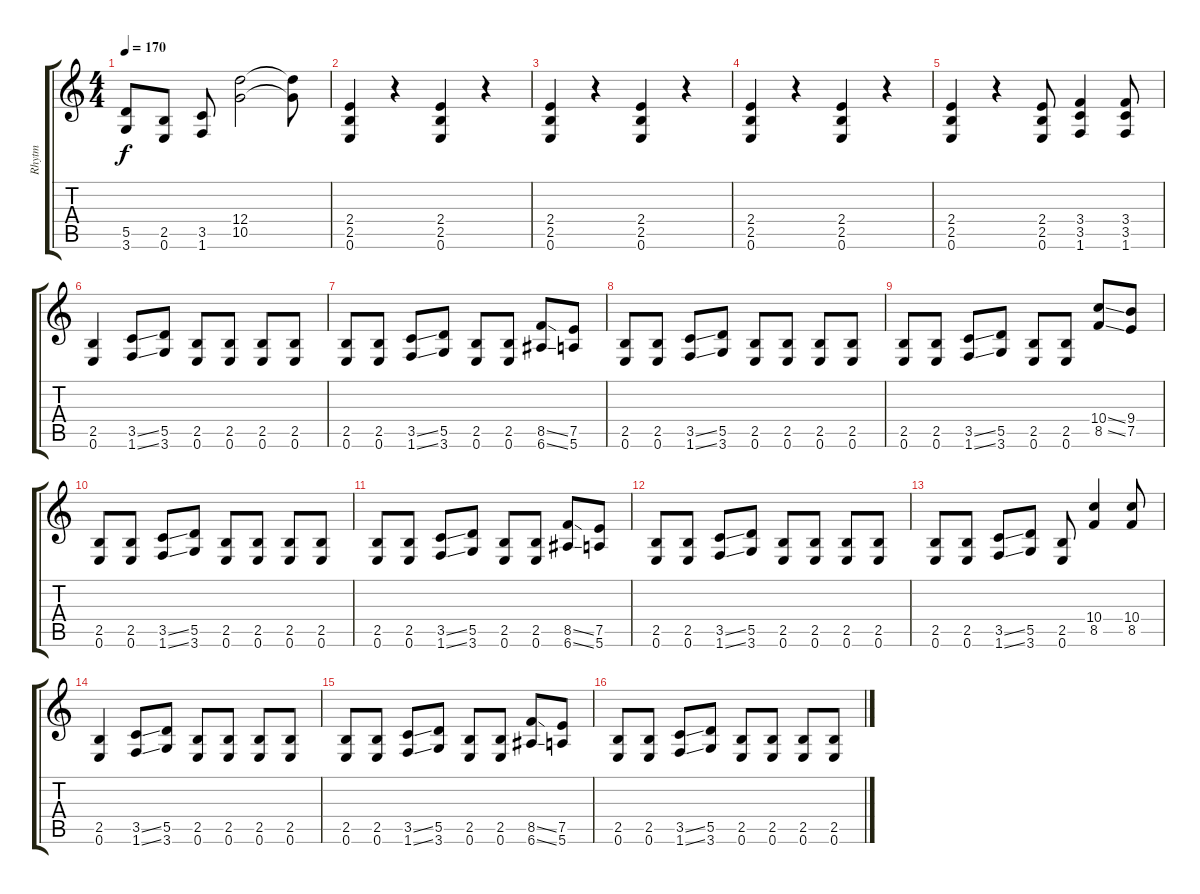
\track ("Rhytm" "Rhytm") {instrument distortionguitar}
\staff {score tabs}
\tuning (E4 B3 G3 D3 A2 E2) {hide}
\ts (4 4)
\tempo 170
\clef g2
\ks c
(5.5 3.6).8{dy f} (2.5 0.6).8 (3.5 1.6).8 (12.4 10.5).2 (12.4{t} 10.5{t}).8 |
(2.4 2.5 0.6).4 r.4 (2.4 2.5 0.6).4 r.4 |
(2.4 2.5 0.6).4 r.4 (2.4 2.5 0.6).4 r.4 |
(2.4 2.5 0.6).4 r.4 (2.4 2.5 0.6).4 r.4 |
(2.4 2.5 0.6).4 r.4 (2.4 2.5 0.6).8 (3.4 3.5 1.6).4 (3.4 3.5 1.6).8 |
(2.5 0.6).4 (3.5{ss} 1.6{ss}).8 (5.5 3.6).8 (2.5 0.6).8 (2.5 0.6).8 (2.5 0.6).8 (2.5 0.6).8 |
(2.5 0.6).8 (2.5 0.6).8 (3.5{ss} 1.6{ss}).8 (5.5 3.6).8 (2.5 0.6).8 (2.5 0.6).8 (8.5{ss} 6.6{ss}).8 (7.5 5.6).8 |
(2.5 0.6).8 (2.5 0.6).8 (3.5{ss} 1.6{ss}).8 (5.5 3.6).8 (2.5 0.6).8 (2.5 0.6).8 (2.5 0.6).8 (2.5 0.6).8 |
(2.5 0.6).8 (2.5 0.6).8 (3.5{ss} 1.6{ss}).8 (5.5 3.6).8 (2.5 0.6).8 (2.5 0.6).8 (10.4{ss} 8.5{ss}).8 (9.4 7.5).8 |
(2.5 0.6).8 (2.5 0.6).8 (3.5{ss} 1.6{ss}).8 (5.5 3.6).8 (2.5 0.6).8 (2.5 0.6).8 (2.5 0.6).8 (2.5 0.6).8 |
(2.5 0.6).8 (2.5 0.6).8 (3.5{ss} 1.6{ss}).8 (5.5 3.6).8 (2.5 0.6).8 (2.5 0.6).8 (8.5{ss} 6.6{ss}).8 (7.5 5.6).8 |
(2.5 0.6).8 (2.5 0.6).8 (3.5{ss} 1.6{ss}).8 (5.5 3.6).8 (2.5 0.6).8 (2.5 0.6).8 (2.5 0.6).8 (2.5 0.6).8 |
(2.5 0.6).8 (2.5 0.6).8 (3.5{ss} 1.6{ss}).8 (5.5 3.6).8 (2.5 0.6).8 (10.4 8.5).4 (10.4 8.5).8 |
(2.5 0.6).4 (3.5{ss} 1.6{ss}).8 (5.5 3.6).8 (2.5 0.6).8 (2.5 0.6).8 (2.5 0.6).8 (2.5 0.6).8 |
(2.5 0.6).8 (2.5 0.6).8 (3.5{ss} 1.6{ss}).8 (5.5 3.6).8 (2.5 0.6).8 (2.5 0.6).8 (8.5{ss} 6.6{ss}).8 (7.5 5.6).8 |
(2.5 0.6).8 (2.5 0.6).8 (3.5{ss} 1.6{ss}).8 (5.5 3.6).8 (2.5 0.6).8 (2.5 0.6).8 (2.5 0.6).8 (2.5 0.6).8
